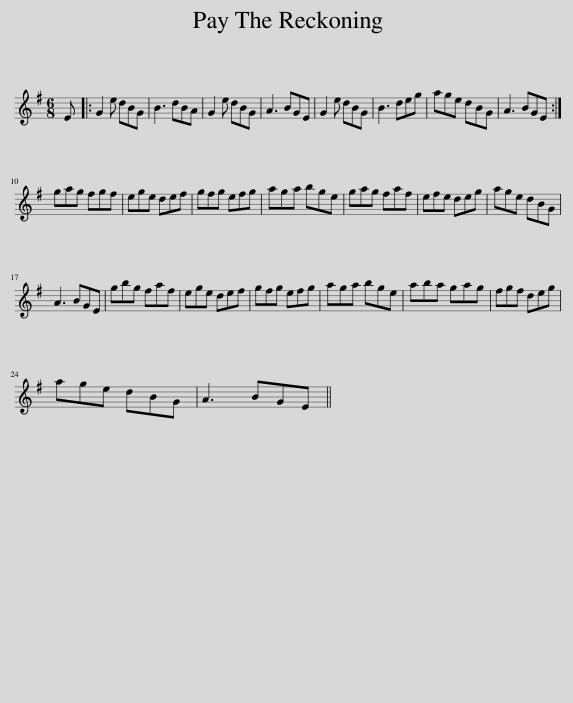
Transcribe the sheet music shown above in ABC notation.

X:1
L:1/8
M:6/8
I:linebreak $
K:G
V:1 treble
V:1
 E |: G2 e dBG | B3 dBA | G2 e dBG | A3 BGE | %5
 G2 e dBG | B3 deg | age dBG | A3 BGE :|$ gag fgf | %10
 ege def | gfg efg | aga bge | gag faf | efe deg | %15
 age dBG |$ A3 BGE | gbg faf | ege def | gfg efg | %20
 aga bge | aba gag | fgf deg |$ age dBG | A3 BGE || %25
